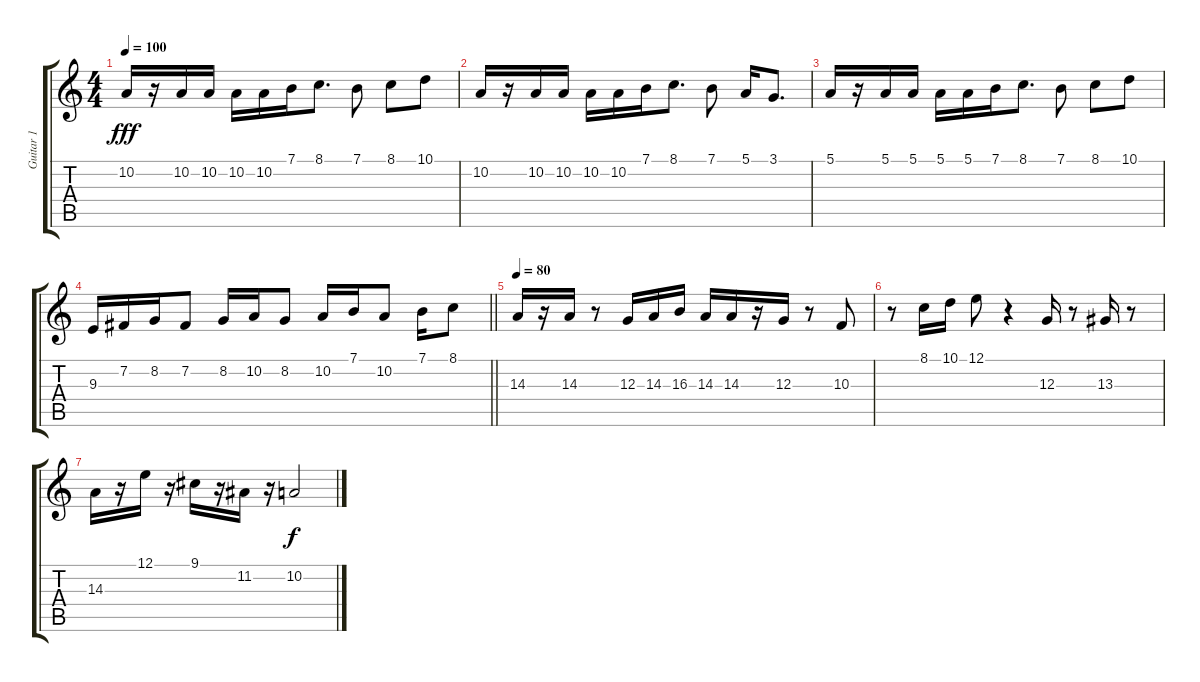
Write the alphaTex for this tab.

\track ("Guitar 1" "Guitar 1") {instrument stringensemble1}
\staff {score tabs}
\tuning (E4 B3 G3 D3 A2 E2) {hide}
\ts (4 4)
\tempo 100
\clef g2
\ks c
10.2.16{dy fff} r.16 10.2.16 10.2.16 10.2.16 10.2.16 7.1.16 8.1.8{d} 7.1.8 8.1.8 10.1.8 |
10.2.16 r.16 10.2.16 10.2.16 10.2.16 10.2.16 7.1.16 8.1.8{d} 7.1.8 5.1.16 3.1.8{d} |
5.1.16 r.16 5.1.16 5.1.16 5.1.16 5.1.16 7.1.16 8.1.8{d} 7.1.8 8.1.8 10.1.8 |
\barLineRight lightlight
9.3.16 7.2.16 8.2.16 7.2.8 8.2.16 10.2.16 8.2.8 10.2.16 7.1.16 10.2.8 7.1.16 8.1.8 |
\tempo 130
\tempo 80
14.3.16 r.16 14.3.16 r.8 12.3.16 14.3.16 16.3.16 14.3.16 14.3.16 r.16 12.3.16 r.8 10.3.8 |
r.8 8.1.16 10.1.16 12.1.8 r.4 12.3.16 r.8 13.3.16 r.8 |
14.3.16{txt ""} r.16 12.1.16 r.16 9.1.16 r.16 11.2.16 r.16 10.2.2{dy f}
